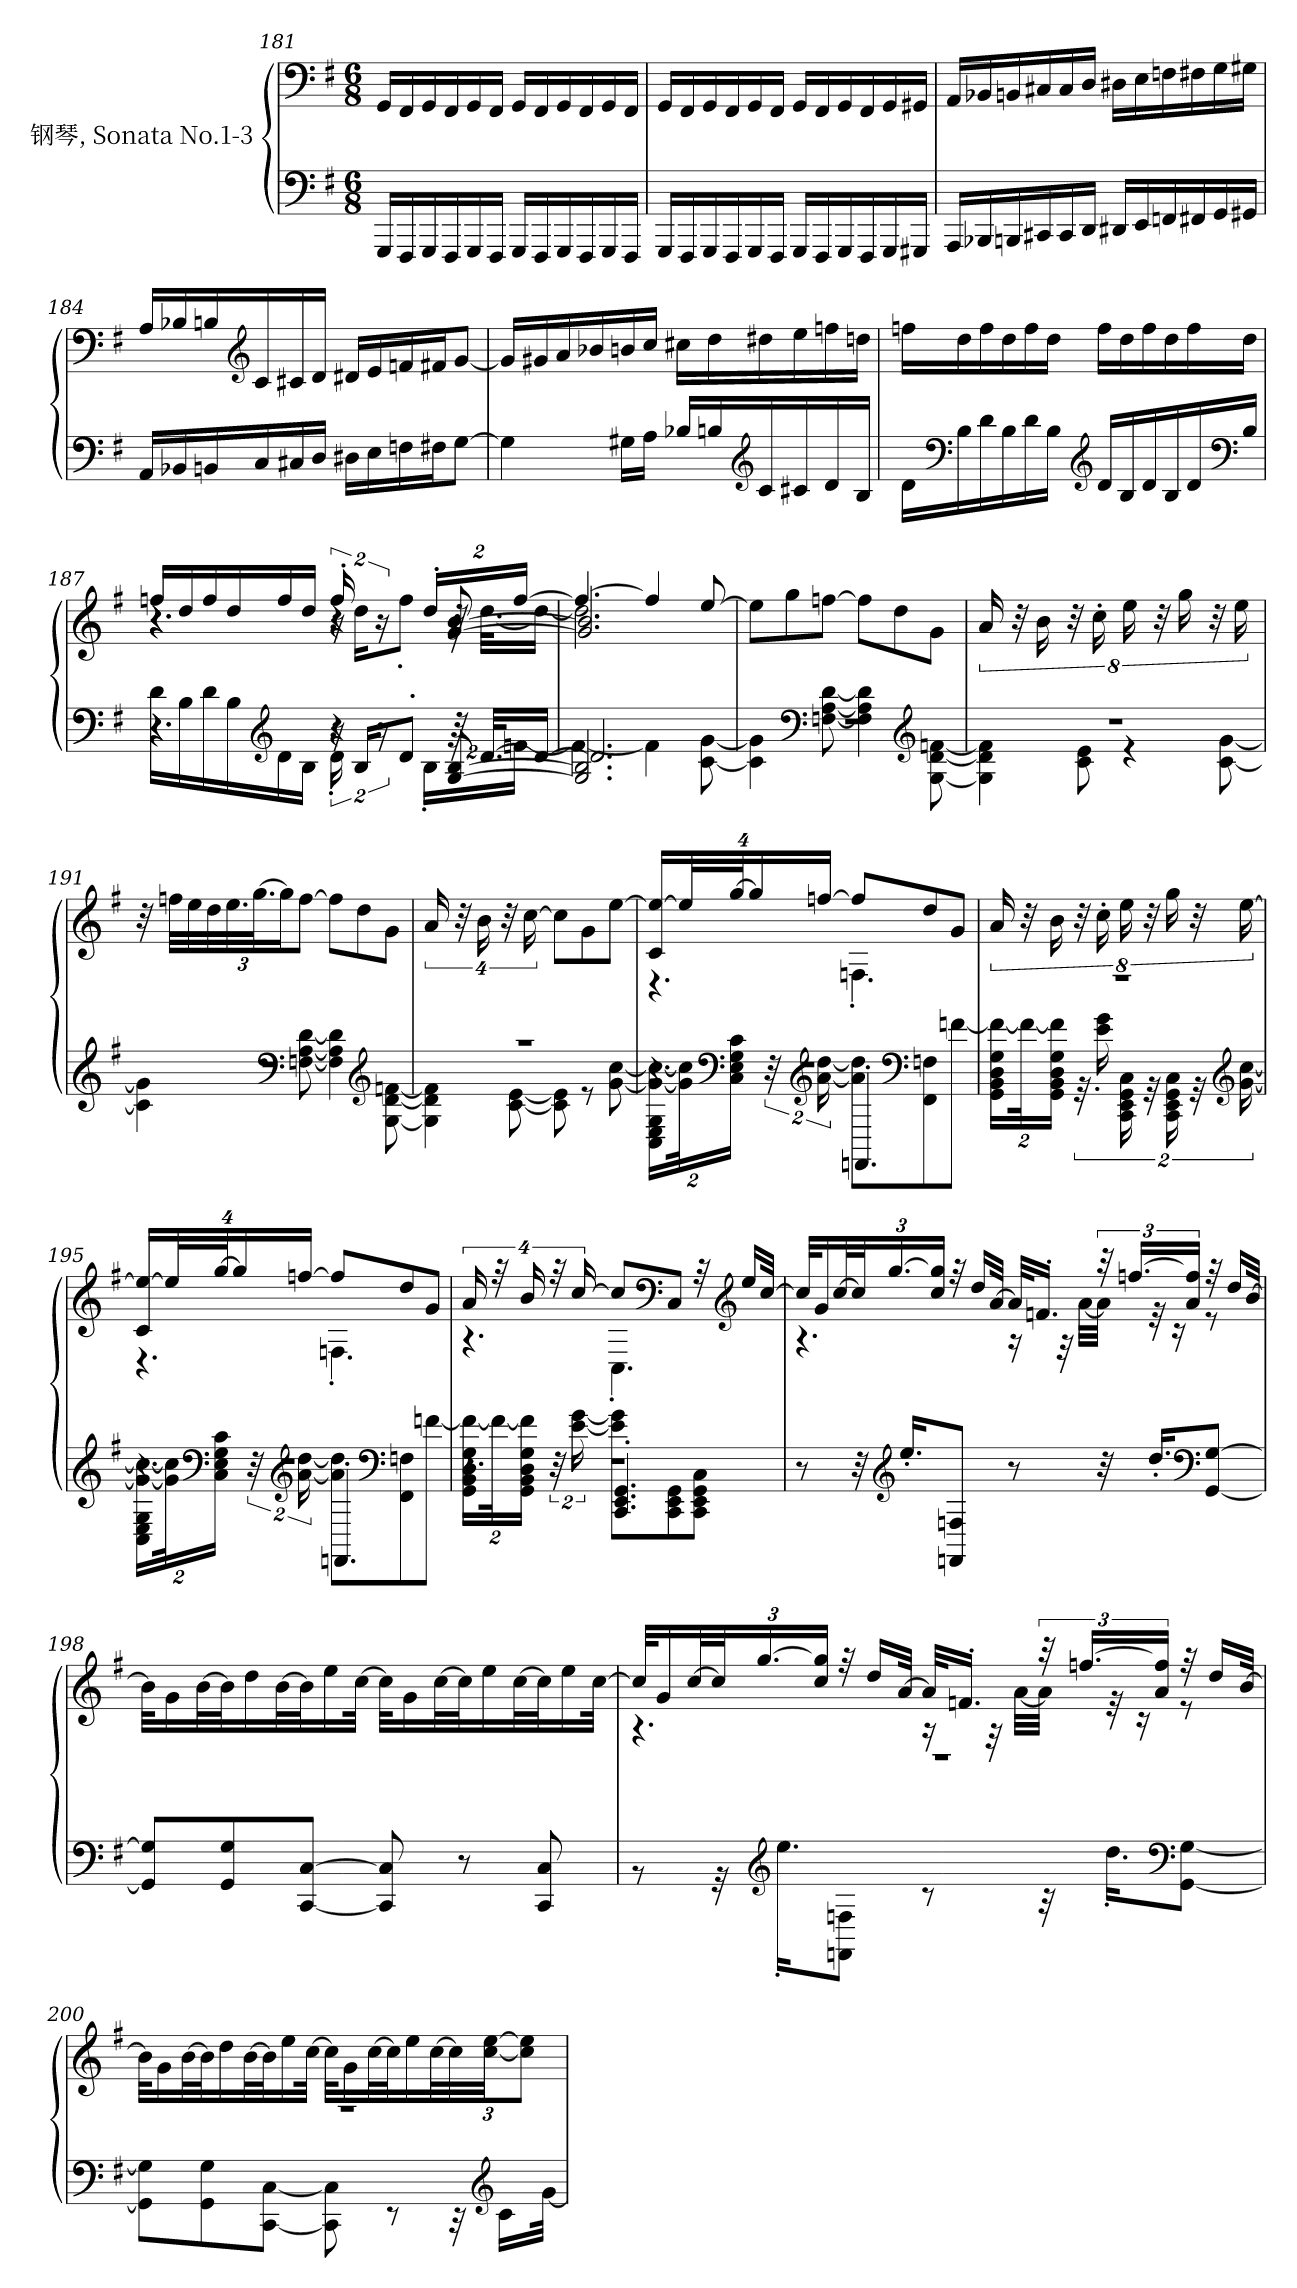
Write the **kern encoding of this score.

**kern	**kern
*part1	*part1
*staff2	*staff1
*I"钢琴, Sonata No.1-3	*
!!LO:PB:g=z
*clefF4	*clefF4
*k[f#]	*k[f#]
*M6/8	*M6/8
=181	=181
16GGG/LL	16GG/LL
16FFF#/	16FF#/
16GGG/	16GG/
16FFF#/	16FF#/
16GGG/	16GG/
16FFF#/JJ	16FF#/JJ
16GGG/LL	16GG/LL
16FFF#/	16FF#/
16GGG/	16GG/
16FFF#/	16FF#/
16GGG/	16GG/
16FFF#/JJ	16FF#/JJ
=182	=182
16GGG/LL	16GG/LL
16FFF#/	16FF#/
16GGG/	16GG/
16FFF#/	16FF#/
16GGG/	16GG/
16FFF#/JJ	16FF#/JJ
16GGG/LL	16GG/LL
16FFF#/	16FF#/
16GGG/	16GG/
16FFF#/	16FF#/
16GGG/	16GG/
16GGG#X/JJ	16GG#X/JJ
!!LO:LB:g=z
=183	=183
16AAA/LL	16AA/LL
16BBB-X/	16BB-X/
16BBBn/	16BBn/
16CC#X/	16C#X/
16CC#/	16C#/
16DD/JJ	16D/JJ
16DD#X/LL	16D#X\LL
16EE/	16E\
16FFn/	16Fn\
16FF#X/	16F#X\
16GG/	16G\
16GG#X/JJ	16G#X\JJ
=184	=184
16AA/LL	16A/LL
16BB-X/	16B-X/
16BBn/	16Bn/
*	*clefG2
16C/	16c/
16C#X/	16c#X/
16D/JJ	16d/JJ
16D#X\LL	16d#X/LL
16E\	16e/
16Fn\	16fn/
16F#X\J	16f#X/J
[8G\J	[8g/J
!!LO:LB:g=z
=185	=185
4G\]	16g/LL]
.	16g#X/
.	16a/
.	16b-X/
16G#X\LL	16bn/
16A\JJ	16cc/JJ
16B-X/LL	16cc#X\LL
16Bn/	16dd\
*clefG2	*
16c/	16dd#X\
16c#X/	16ee\
16d/	16ffn\
16B/JJ	16ddn\JJ
=186	=186
16d\LL	16ffn\LL
*clefF4	*
16B\	16dd\
16d\	16ff\
16B\	16dd\
16d\	16ff\
16B\JJ	16dd\JJ
*clefG2	*
16d/LL	16ff\LL
16B/	16dd\
*	*MM120
16d/	16ff\
16B/	16dd\
*	*MM117
16d/	16ff\
*clefF4	*
16B/JJ	16dd\JJ
!!LO:LB:g=z
=187	=187
*	*MM113
*^	*^
*	*^	*	*^
4.r	16d\LL	4.r	16ffn/LL	4.r	4.r
.	16B\	.	16dd/	.	.
*	*	*	*MM110	*	*
.	16d\	.	16ff/	.	.
.	16B\	.	16dd/	.	.
*clefG2	*	*	*	*	*
.	16d\	.	16ff/	.	.
.	16B\JJ	.	16dd/JJ	.	.
4r	32%3d'\	16r	32%3ff'/	16r	4r
.	.	16B/KL	.	16dd\KL	.
.	32%3r	.	32%3r	.	.
.	.	8d'/J	.	8ff'\J	.
.	32%3B'\L	.	32%3dd'/L	.	.
*	*	*	*MM70	*	*
[8G/ [8B/	.	64r	.	64r	[8g/ [8b/
.	.	[32.d/KLL	.	[32.dd\KLL	.
.	[32%3fn\J	.	[32%3ff/J	.	.
.	.	16d/JJ_	.	16dd\JJ_	.
=188	=188	=188	=188	=188	=188
2.G/] 2.B/]	4.f\_	2.d/]	4.ff/_	2.dd\]	2.g/] 2.b/]
.	4f\]	.	4ff/]	.	.
.	[8c\ [8g\	.	[8ee/	.	.
*	*v	*v	*	*	*
*	*	*v	*v	*v
=189	=189	=189
2.r	4c\] 4g\]	8ee\L]
.	.	8gg\
*clefF4	*	*
.	[8Fn\ [8A\ [8d\	[8ffn\J
.	4F\] 4A\] 4d\]	8ff\L]
.	.	8dd\
*clefG2	*	*
.	[8G\ [8d\ [8fn\	8g\J
!!LO:LB:g=z
=190	=190	=190
2.r	4G\] 4d\] 4f\]	32%3a/
.	.	64%3r
.	.	32%3b\
.	.	64%3r
.	8c\ 8e\	.
.	.	32%3cc'\
.	4r	32%3ee\
.	.	64%3r
.	.	32%3gg\
.	.	64%3r
.	[8c\ [8g\	.
.	.	32%3ee\
=191	=191	=191
2.r	4c\] 4g\]	32r
.	.	32ffn\LLL
.	.	32ee\
.	.	32dd\
*	*	*Xbrackettup
.	.	48.ee\
.	.	[48.gg\J
.	.	16gg\J]
*clefF4	*	*
.	[8Fn\ [8A\ [8d\	[8ff\J
.	4F\] 4A\] 4d\]	8ff\L]
.	.	8dd\
*clefG2	*	*
.	[8G\ [8d\ [8fn\	8g\J
=192	=192	=192
*	*	*brackettup
2.r	4G\] 4d\] 4f\]	32%3a/
.	.	64%3r
.	.	32%3b\
.	.	64%3r
.	[8c\ [8e\	.
*	*	*MM115
.	.	[32%3cc\
.	8c\] 8e\]	8cc\L]
.	8r	8g\
.	[8g\ [8cc\	[8ee\J
!!LO:LB:g=z
=193	=193	=193
*	*^	*
*	*	*	*Xbrackettup
*	*	*	*^
2.r	32%3C\ 32%3E\ 32%3G\ 32%3g\_ 32%3cc\_L	4.r	32%3c/ 32%3ee/_L	4.r
.	64%3g\] 64%3cc\]K	.	64%3ee/L]	.
*clefF4	*	*	*	*
.	32%3C\ 32%3E\ 32%3G\ 32%3c\J	.	[64%3gg/J	.
.	.	.	32%3gg/]	.
.	64%3r	.	.	.
*clefG2	*	*	*	*
.	[32%3a\ [32%3dd\	.	[32%3ffn/J	.
.	8a\] 8dd\]L	4.FFn'/	8ff/L]	4.Fn'\
*clefF4	*	*	*	*
.	8FF\ 8Fn\	.	8dd/	.
.	[8fn\J	.	8g/J	.
*	*v	*v	*	*
*	*	*v	*v
=194	=194	=194
*	*	*brackettup
2.r	32%3GG\ 32%3BB\ 32%3D\ 32%3G\ 32%3f\_L	32%3a/
.	64%3f\K_	64%3r
.	32%3GG\ 32%3BB\ 32%3D\ 32%3G\ 32%3f\]J	32%3b\
.	64%3r	64%3r
.	32%3e\' 32%3g\'	32%3cc'\
.	32%3CC\ 32%3EE\ 32%3GG\ 32%3C\	32%3ee\
.	64%3r	64%3r
.	32%3CC\ 32%3EE\ 32%3GG\ 32%3C\	32%3gg\
.	64%3r	64%3r
*clefG2	*	*
.	[32%3g\ [32%3cc\	[32%3ee\
!!LO:PB:g=z
=195	=195	=195
*	*^	*
*	*	*	*Xbrackettup
*	*	*	*^
2.r	32%3C\ 32%3E\ 32%3G\ 32%3g\_ 32%3cc\_L	4.r	32%3c/ 32%3ee/_L	4.r
.	64%3g\] 64%3cc\]K	.	64%3ee/L]	.
*clefF4	*	*	*	*
.	32%3C\ 32%3E\ 32%3G\ 32%3c\J	.	[64%3gg/J	.
.	.	.	32%3gg/]	.
.	64%3r	.	.	.
*clefG2	*	*	*	*
.	[32%3a\ [32%3dd\	.	[32%3ffn/J	.
.	8a\] 8dd\]L	4.FFn'/	8ff/L]	4.Fn'\
*clefF4	*	*	*	*
.	8FF\ 8Fn\	.	8dd/	.
.	[8fn\J	.	8g/J	.
=196	=196	=196	=196	=196
*	*	*	*brackettup	*
2.r	32%3GG\ 32%3BB\ 32%3D\ 32%3G\ 32%3f\_L	4.r	32%3a/	4.r
.	64%3f\K_	.	64%3r	.
.	32%3GG\ 32%3BB\ 32%3D\ 32%3G\ 32%3f\]J	.	32%3b/	.
.	64%3r	.	64%3r	.
.	[32%3e\ [32%3g\	.	[32%3cc/	.
.	8e\] 8g\]L	4.CC/' 4.EE/' 4.GG/'	8cc/L]	4.C'\
*	*	*	*clefF4	*
.	8CC\ 8EE\ 8GG\	.	8C/J	.
.	8CC\ 8EE\ 8GG\ 8C\J	.	32r	.
*	*	*	*clefG2	*
.	.	.	16ee/LL	.
.	.	.	[32cc/JJk	.
*v	*v	*v	*	*
!!LO:LB:g=z	!!
=197	=197	=197
8r	32cc/KLL]	4.r
.	16g/	.
.	[32cc/L	.
*	*Xbrackettup	*
32r	48cc/J]	.
.	[24.gg/	.
*clefG2	*	*
16.ee'/KL	.	.
.	24cc/ 24gg/]JJ	.
8FFn/ 8Fn/J	32r	.
.	16dd/LL	.
.	[32a/JJk	.
8r	32a/KLL]	16r
.	16.fn'/JJ	.
.	.	32r
.	.	[32a\LLL
*	*brackettup	*
32r	48r	32a\JJJ]
.	[24.ffn/LL	.
16.dd'/KL	.	32r
.	.	16r
.	24a/ 24ff/]JJ	.
*clefF4	*	*
[8GG/ [8G/J	32r	8r
.	16dd/LL	.
.	[32b/JJk	.
*	*v	*v
=198	=198
8GG/] 8G/]L	32b\KLL]
.	16g\
.	[32b\L
8GG/ 8G/	32b\J]
.	16dd\
.	[32b\L
[8CC/ [8C/J	32b\J]
.	16ee\
.	[32cc\JJk
8CC/] 8C/]	32cc\KLL]
.	16g\
.	[32cc\L
8r	32cc\J]
.	16ee\
.	[32cc\L
8CC/ 8C/	32cc\J]
.	16ee\
.	[32cc\JJk
!!LO:LB:g=z
=199	=199
*^	*^
2.r	8r	32cc/KLL]	4.r
.	.	16g/	.
.	.	[32cc/L	.
*	*	*Xbrackettup	*
.	32r	48cc/J]	.
.	.	[24.gg/	.
*clefG2	*	*	*
.	16.ee'\KL	.	.
.	.	24cc/ 24gg/]JJ	.
.	8FFn\ 8Fn\J	32r	.
.	.	16dd/LL	.
.	.	[32a/JJk	.
.	8r	32a/KLL]	16r
.	.	16.fn'/JJ	.
.	.	.	32r
.	.	.	[32a\LLL
*	*	*brackettup	*
.	32r	48r	32a\JJJ]
.	.	[24.ffn/LL	.
.	16.dd'\KL	.	32r
.	.	.	16r
.	.	24a/ 24ff/]JJ	.
*clefF4	*	*	*
.	[8GG\ [8G\J	32r	8r
.	.	16dd/LL	.
.	.	[32b/JJk	.
*	*	*v	*v
!!LO:LB:g=z
=200	=200	=200
2.r	8GG\] 8G\]L	32b\KLL]
.	.	16g\
.	.	[32b\L
.	8GG\ 8G\	32b\J]
.	.	16dd\
.	.	[32b\L
.	[8CC\ [8C\J	32b\J]
.	.	16ee\
.	.	[32cc\JJk
.	8CC\] 8C\]	32cc\KLL]
.	.	16g\
.	.	[32cc\L
.	8r	32cc\J]
.	.	16ee\
.	.	[32cc\L
*	*	*Xbrackettup
.	32r	48cc\]
.	.	[48cc\ [48ee\JJ
*clefG2	*	*
.	16c\LL	.
.	.	12cc\] 12ee\]J
.	[32g\JJk	.
*v	*v	*
=	=
*-	*-
